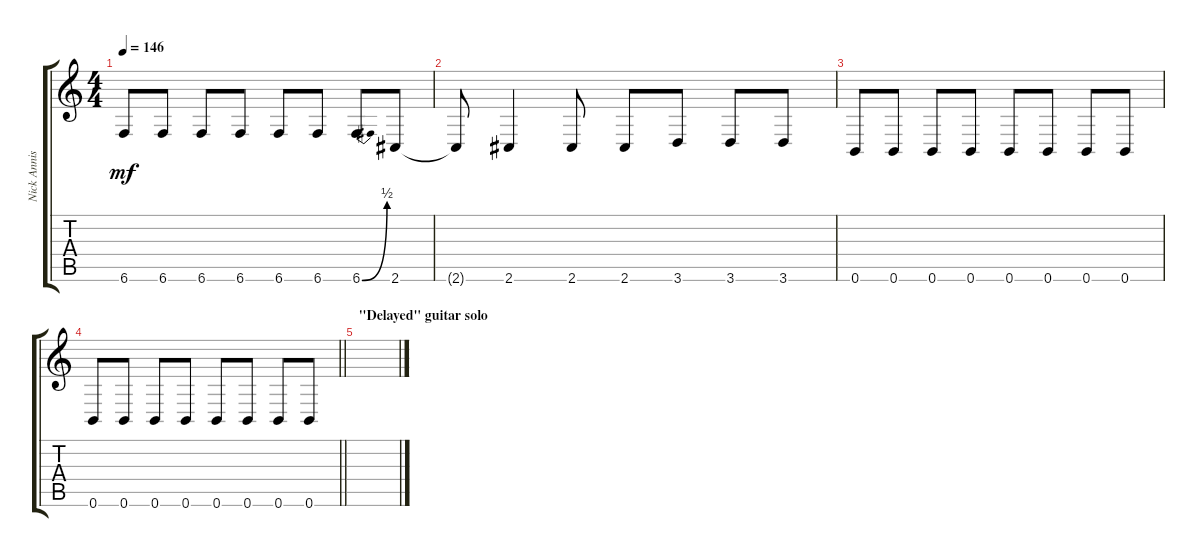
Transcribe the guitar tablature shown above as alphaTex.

\track ("Nick Annis" "Nick Annis") {instrument distortionguitar}
\staff {score tabs}
\tuning (E4 B3 G3 D3 A2 B1) {hide}
\ts (4 4)
\tempo 146
\clef g2
\ks c
6.6.8{dy mf} 6.6.8 6.6.8 6.6.8 6.6.8 6.6.8 6.6{be (bend 0 0 60 2)}.8 2.6.8 |
2.6{t}.8 2.6.4 2.6.8 2.6.8 3.6.8 3.6.8 3.6.8 |
0.6.8 0.6.8 0.6.8 0.6.8 0.6.8 0.6.8 0.6.8 0.6.8 |
\barLineRight lightlight
0.6.8 0.6.8 0.6.8 0.6.8 0.6.8 0.6.8 0.6.8 0.6.8 |
\section ("" "\"Delayed\" guitar solo")
